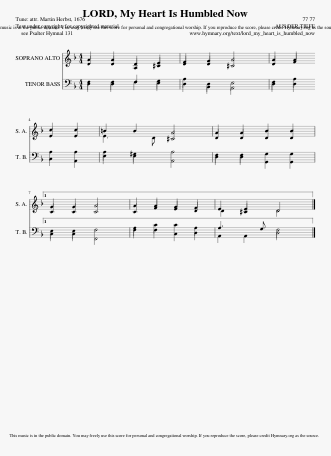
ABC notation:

X:1
%%score ( 1 2 ) ( 3 4 )
L:1/8
M:4/4
I:linebreak $
K:F
V:1 treble
V:2 treble
V:3 bass
V:4 bass
V:1
 A2 A2 D2 E2 | F2 G2 A4 | A2 A2 |$ c2 c2 | =B2 B2 A4 | %5
 A2 A2 B2 B2 |1$ G2 G2 A4 | A2 A2 G2 F2 | E2 E2 D4 |] %9
V:2
 D2 D2 A,2 ^C2 | D2 D2 ^C4 | D2 F2 |$ E2 E2 | E3 D ^C4 | %5
 D2 D2 D2 D2 |1$ C2 C2 C4 | C2 F2 E2 D2 | D2 ^C2 D4 |] %9
V:3
 F,2 F,2 F,2 G,2 | A,2 D,2 E,4 | F,2 A,2 |$ A,2 A,2 | A,2 ^G,2 A,4 | %5
 F,2 F,2 G,2 G,2 |1$ E,2 E,2 F,4 | A,2 C2 C2 A,2 | A,3 G, F,4 |] %9
V:4
 D,2 D,2 F,2 E,2 | D,2 B,,2 A,,4 | D,2 D,2 |$ C,2 A,,2 | E,2 E,2 A,,4 | %5
 D,2 D,2 G,,2 G,,2 |1$ C,2 C,2 F,,4 | F,2 F,2 C,2 D,2 | A,,2 A,,2 D,4 |] %9
